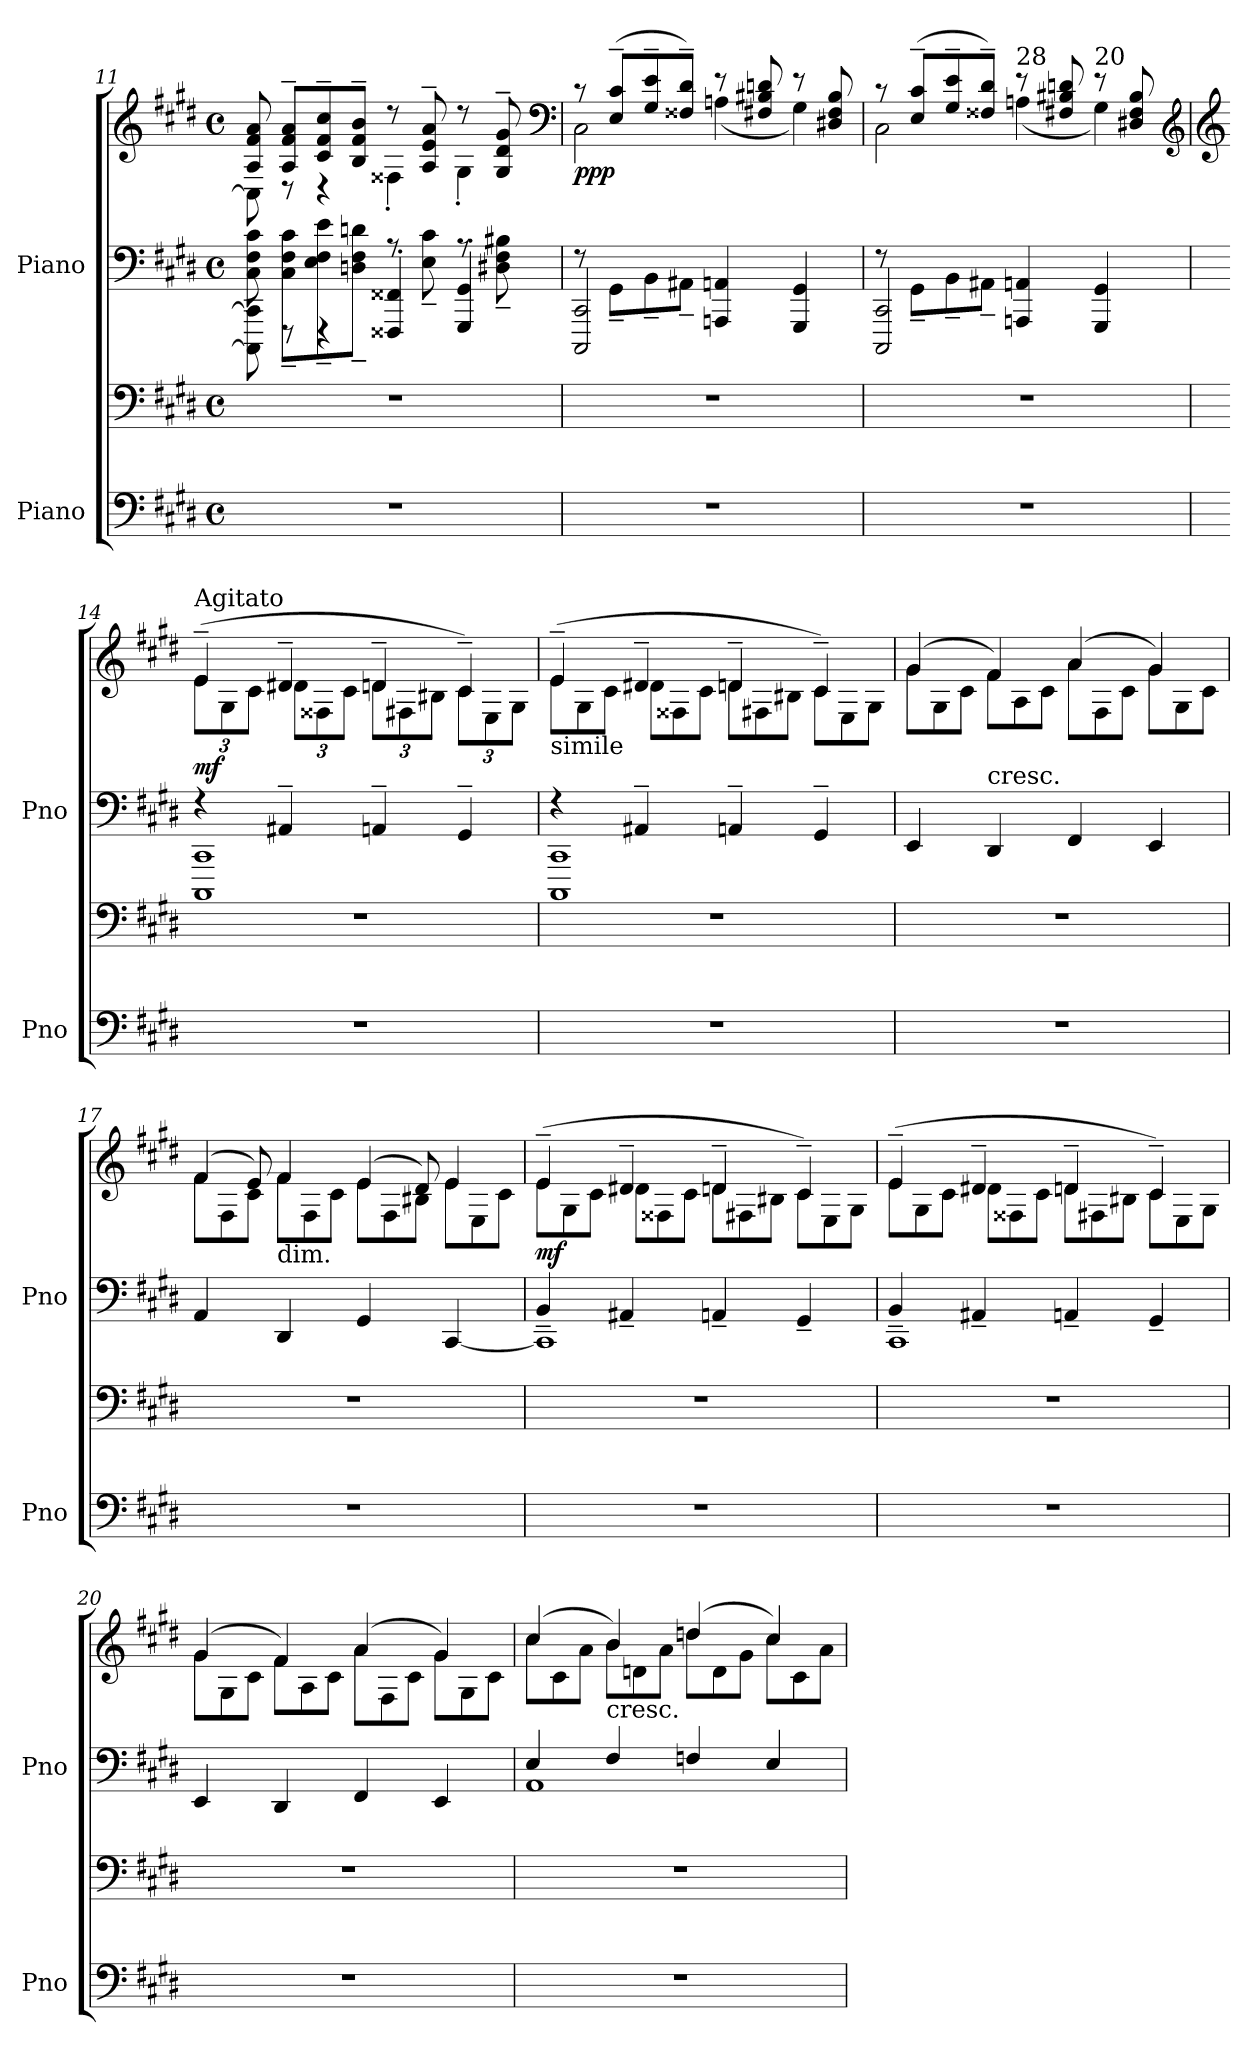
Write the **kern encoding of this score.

**kern	**kern	**kern	**kern	**dynam
*part2	*part2	*part1	*part1	*part1
*staff4	*staff3	*staff2	*staff1	*staff1/2
*I"Piano	*	*I"Piano	*	*
*I'Pno	*	*I'Pno	*	*
*clefF4	*clefF4	*clefF4	*clefG2	*
*k[f#c#g#d#]	*k[f#c#g#d#]	*k[f#c#g#d#]	*k[f#c#g#d#]	*
*E:	*E:	*E:	*E:	*
*M4/4	*M4/4	*M4/4	*M4/4	*
*met(c)	*met(c)	*met(c)	*met(c)	*
=11	=11	=11	=11	=11
*	*	*^	*^	*
1r	1r	8CCC#\] 8CC#\]	8C#\~ 8F#\~ 8c#\~	8A/ 8f#/ 8a/	8C#\]	.
.	.	8rFFF	8C#\~ 8F#\~ 8c#\~L	8A/~ 8f#/~ 8a/~L	8r	.
.	.	4rFFF	8E\~ 8F#\~ 8e\~	8c#/~ 8f#/~ 8cc#/~	4r	.
.	.	.	8Dn\~ 8F#\~ 8dn\~J	8B/~ 8f#/~ 8b/~J	.	.
.	.	4FFF##X/' 4FF##X/'	8rA	8rdd	4F##X'\	.
.	.	.	8E\~ 8c#\~	8A/~ 8e/~ 8a/~	.	.
.	.	4GGG#/' 4GG#/'	8rA	8rdd	4G#'\	.
.	.	.	8D#X\~ 8F#\~ 8B#X\~	8G#/~ 8d#/~ 8g#/~	.	.
*	*	*	*	*clefF4	*	*
=12	=12	=12	=12	=12	=12	=12
!	!	!	!	!	!	!LO:DY:b
1r	1r	2CCC#/ 2CC#/	8rF	8rc	2C#\	ppp
.	.	.	8GG#~\L	(8E/~ 8c#/~L	.	.
.	.	.	8BB~\	8G#/~ 8e/~	.	.
.	.	.	8AA#X~\J	8F##X/~ 8d#/~J)	.	.
.	.	4AAAn/ 4AAn/	2ryy	8re	(4An\	.
.	.	.	.	8F#X/ 8B#X/ 8dn/	.	.
.	.	4GGG#/ 4GG#/	.	8re	4G#\)	.
.	.	.	.	8D#X/ 8F#/ 8B#/	.	.
=13	=13	=13	=13	=13	=13	=13
1r	1r	2CCC#/ 2CC#/	8rF	8rc	2C#\	.
.	.	.	8GG#~\L	(8E/~ 8c#/~L	.	.
.	.	.	8BB~\	8G#/~ 8e/~	.	.
.	.	.	8AA#X~\J	8F##X/~ 8d#/~J)	.	.
!	!	!	!	!LO:TX:a:t=28	!	!
.	.	4AAAn/ 4AAn/	2ryy	8re	(4An\	.
.	.	.	.	8F#X/ 8B#X/ 8dn/	.	.
!	!	!	!	!LO:TX:a:t=20	!	!
.	.	4GGG#/ 4GG#/	.	8re	4G#\)	.
.	.	.	.	8D#X/ 8F#/ 8B#/	.	.
*	*	*	*	*clefG2	*	*
!!LO:PB:g=z	!!
=14	=14	=14	=14	=14	=14	=14
*	*	*	*	*clefG2	*	*
*	*	*	*	*	*Xbrackettup	*
!	!	!	!	!LO:TX:a:t=Agitato	!	!
!	!	!	!	!	!	!LO:DY:b
1r	1r	4rF	1CCC# 1CC#	(4e~/	12e\L	mf
.	.	.	.	.	12G#\	.
.	.	.	.	.	12c#\J	.
.	.	4AA#X~/	.	4d#X~/	12d#\L	.
.	.	.	.	.	12F##X\	.
.	.	.	.	.	12c#\J	.
.	.	4AAn~/	.	4dn~/	12d\L	.
.	.	.	.	.	12F#X\	.
.	.	.	.	.	12B#X\J	.
.	.	4GG#~/	.	4c#~/)	12c#\L	.
.	.	.	.	.	12E\	.
.	.	.	.	.	12G#\J	.
=15	=15	=15	=15	=15	=15	=15
*	*	*	*	*	*Xtuplet	*
!	!	!	!	!LO:TX:b:t=simile	!	!
1r	1r	4rF	1CCC# 1CC#	(4e~/	12e\L	.
.	.	.	.	.	12G#\	.
.	.	.	.	.	12c#\J	.
.	.	4AA#X~/	.	4d#X~/	12d#\L	.
.	.	.	.	.	12F##X\	.
.	.	.	.	.	12c#\J	.
.	.	4AAn~/	.	4dn~/	12d\L	.
.	.	.	.	.	12F#X\	.
.	.	.	.	.	12B#X\J	.
.	.	4GG#~/	.	4c#~/)	12c#\L	.
.	.	.	.	.	12E\	.
.	.	.	.	.	12G#\J	.
*	*	*v	*v	*	*	*
=16	=16	=16	=16	=16	=16
1r	1r	4EE/	(4g#/	12g#\L	.
.	.	.	.	12G#\	.
.	.	.	.	12c#\J	.
!	!	!LO:TX:a:t=cresc.	!	!	!
.	.	4DD#/	4f#/)	12f#\L	.
.	.	.	.	12A\	.
.	.	.	.	12c#\J	.
.	.	4FF#/	(4a/	12a\L	.
.	.	.	.	12F#\	.
.	.	.	.	12c#\J	.
.	.	4EE/	4g#/)	12g#\L	.
.	.	.	.	12G#\	.
.	.	.	.	12c#\J	.
!!LO:LB:g=z	!!
=17	=17	=17	=17	=17	=17
1r	1r	4AA/	(6f#/	12f#\L	.
.	.	.	.	12F#\	.
.	.	.	12e/)	12c#\J	.
!	!	!	!LO:TX:b:t=dim.	!	!
.	.	4DD#/	4f#/	12f#\L	.
.	.	.	.	12F#\	.
.	.	.	.	12c#\J	.
.	.	4GG#/	(6e/	12e\L	.
.	.	.	.	12F#\	.
.	.	.	12d#/)	12B#X\J	.
.	.	[4CC#/	4e/	12e\L	.
.	.	.	.	12E\	.
.	.	.	.	12c#\J	.
=18	=18	=18	=18	=18	=18
*	*	*^	*	*	*
!	!	!	!	!	!	!LO:DY:b
1r	1r	1CC#]	4BB~/	(4e~/	12e\L	mf
.	.	.	.	.	12G#\	.
.	.	.	.	.	12c#\J	.
.	.	.	4AA#X~/	4d#X~/	12d#\L	.
.	.	.	.	.	12F##X\	.
.	.	.	.	.	12c#\J	.
.	.	.	4AAn~/	4dn~/	12d\L	.
.	.	.	.	.	12F#X\	.
.	.	.	.	.	12B#X\J	.
.	.	.	4GG#~/	4c#~/)	12c#\L	.
.	.	.	.	.	12E\	.
.	.	.	.	.	12G#\J	.
=19	=19	=19	=19	=19	=19	=19
1r	1r	1CC#	4BB~/	(4e~/	12e\L	.
.	.	.	.	.	12G#\	.
.	.	.	.	.	12c#\J	.
.	.	.	4AA#X~/	4d#X~/	12d#\L	.
.	.	.	.	.	12F##X\	.
.	.	.	.	.	12c#\J	.
.	.	.	4AAn~/	4dn~/	12d\L	.
.	.	.	.	.	12F#X\	.
.	.	.	.	.	12B#X\J	.
.	.	.	4GG#~/	4c#~/)	12c#\L	.
.	.	.	.	.	12E\	.
.	.	.	.	.	12G#\J	.
*	*	*v	*v	*	*	*
!!LO:LB:g=z	!!
=20	=20	=20	=20	=20	=20
1r	1r	4EE/	(4g#/	12g#\L	.
.	.	.	.	12G#\	.
.	.	.	.	12c#\J	.
.	.	4DD#/	4f#/)	12f#\L	.
.	.	.	.	12A\	.
.	.	.	.	12c#\J	.
.	.	4FF#/	(4a/	12a\L	.
.	.	.	.	12F#\	.
.	.	.	.	12c#\J	.
.	.	4EE/	4g#/)	12g#\L	.
.	.	.	.	12G#\	.
.	.	.	.	12c#\J	.
=21	=21	=21	=21	=21	=21
*	*	*^	*	*	*
1r	1r	4E/	1AA	(4cc#/	12cc#\L	.
.	.	.	.	.	12c#\	.
.	.	.	.	.	12a\J	.
!	!	!	!	!LO:TX:b:t=cresc.	!	!
.	.	4F#/	.	4b/)	12b\L	.
.	.	.	.	.	12dn\	.
.	.	.	.	.	12a\J	.
.	.	4Fn/	.	(4ddn/	12dd\L	.
.	.	.	.	.	12d\	.
.	.	.	.	.	12g#\J	.
.	.	4E/	.	4cc#/)	12cc#\L	.
.	.	.	.	.	12c#\	.
.	.	.	.	.	12a\J	.
*	*	*v	*v	*	*	*
*	*	*	*v	*v	*
=	=	=	=	=
*-	*-	*-	*-	*-
